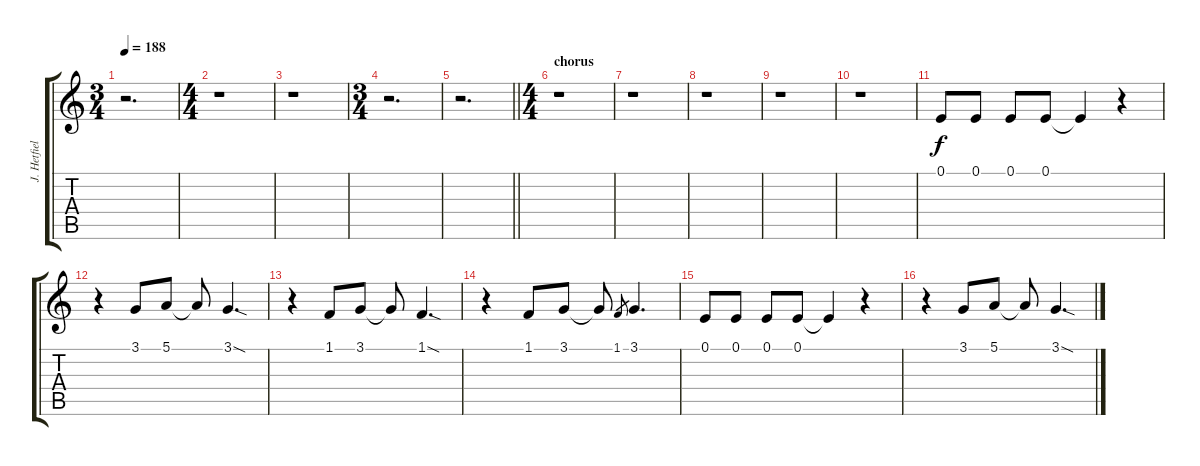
\track ("J. Hetfield - Lead vocals" "J. Hetfiel") {instrument cello}
\staff {score tabs}
\tuning (E4 B3 G3 D3 A2 E2) {hide}
\ts (3 4)
\tempo 188
\clef g2
\ks c
r.2{d dy f} |
\ts (4 4)
r.1 |
r.1 |
\ts (3 4)
r.2{d} |
\barLineRight lightlight
r.2{d} |
\ts (4 4)
\section ("" "chorus")
r.1 |
r.1 |
r.1 |
r.1 |
r.1 |
0.1.8 0.1.8 0.1.8 0.1.8 0.1{t}.4 r.4 |
r.4 3.1.8 5.1.8 5.1{t}.8 3.1{sod}.4{d} |
r.4 1.1.8 3.1.8 3.1{t}.8 1.1{sod}.4{d} |
r.4 1.1.8 3.1.8 3.1{t}.8 1.1.8{gr} 3.1.4{d} |
0.1.8 0.1.8 0.1.8 0.1.8 0.1{t}.4 r.4 |
r.4 3.1.8 5.1.8 5.1{t}.8 3.1{sod}.4{d}
